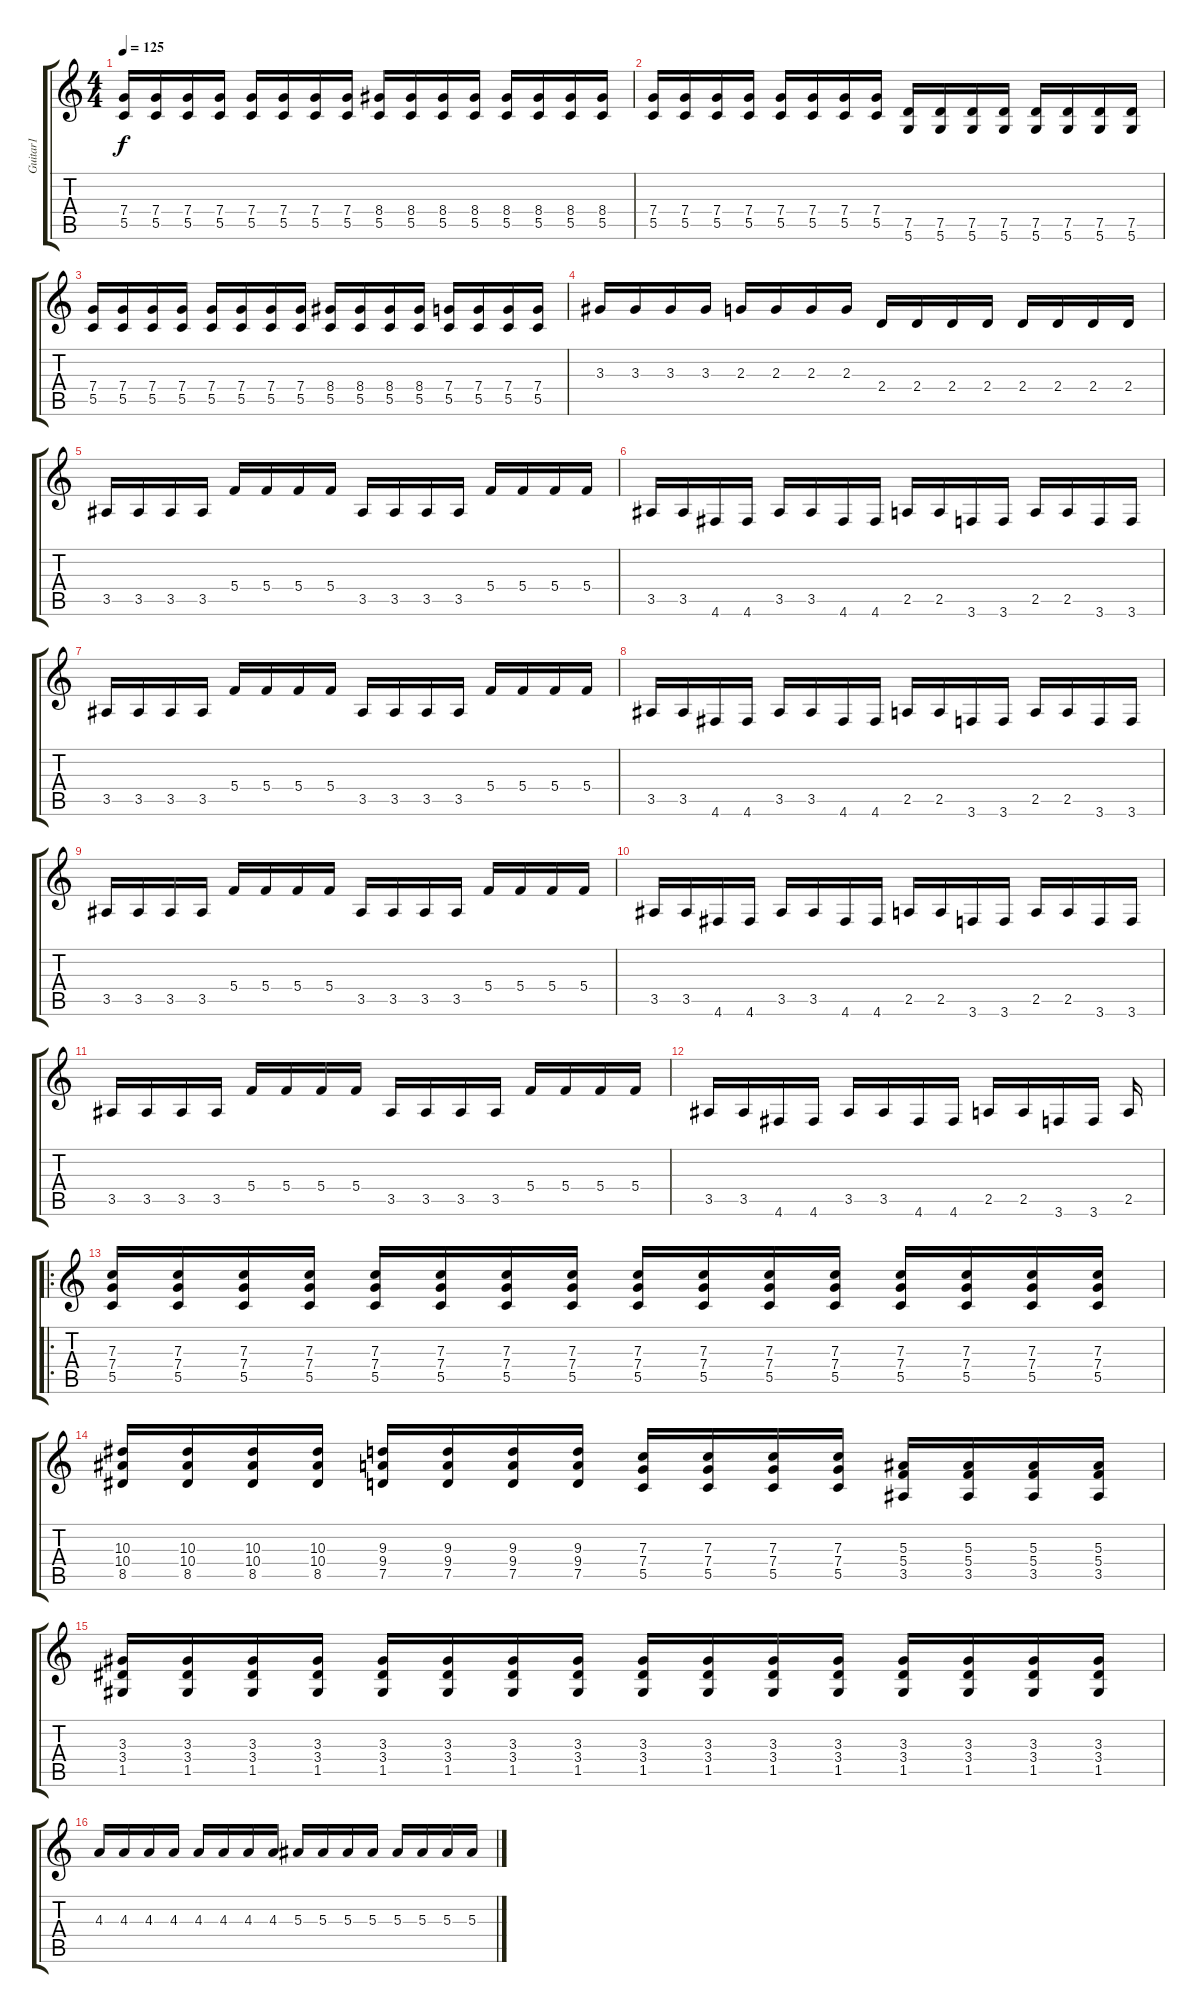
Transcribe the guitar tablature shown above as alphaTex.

\track ("Guitar1" "Guitar1") {instrument distortionguitar}
\staff {score tabs}
\tuning (D4 A3 F3 C3 G2 D2) {hide}
\ts (4 4)
\tempo 125
\clef g2
\ks c
(7.4 5.5).16{dy f} (7.4 5.5).16 (7.4 5.5).16 (7.4 5.5).16 (7.4 5.5).16 (7.4 5.5).16 (7.4 5.5).16 (7.4 5.5).16 (8.4 5.5).16 (8.4 5.5).16 (8.4 5.5).16 (8.4 5.5).16 (8.4 5.5).16 (8.4 5.5).16 (8.4 5.5).16 (8.4 5.5).16 |
(7.4 5.5).16 (7.4 5.5).16 (7.4 5.5).16 (7.4 5.5).16 (7.4 5.5).16 (7.4 5.5).16 (7.4 5.5).16 (7.4 5.5).16 (7.5 5.6).16 (7.5 5.6).16 (7.5 5.6).16 (7.5 5.6).16 (7.5 5.6).16 (7.5 5.6).16 (7.5 5.6).16 (7.5 5.6).16 |
(7.4 5.5).16 (7.4 5.5).16 (7.4 5.5).16 (7.4 5.5).16 (7.4 5.5).16 (7.4 5.5).16 (7.4 5.5).16 (7.4 5.5).16 (8.4 5.5).16 (8.4 5.5).16 (8.4 5.5).16 (8.4 5.5).16 (7.4 5.5).16 (7.4 5.5).16 (7.4 5.5).16 (7.4 5.5).16 |
3.3.16 3.3.16 3.3.16 3.3.16 2.3.16 2.3.16 2.3.16 2.3.16 2.4.16 2.4.16 2.4.16 2.4.16 2.4.16 2.4.16 2.4.16 2.4.16 |
3.5.16 3.5.16 3.5.16 3.5.16 5.4.16 5.4.16 5.4.16 5.4.16 3.5.16 3.5.16 3.5.16 3.5.16 5.4.16 5.4.16 5.4.16 5.4.16 |
3.5.16 3.5.16 4.6.16 4.6.16 3.5.16 3.5.16 4.6.16 4.6.16 2.5.16 2.5.16 3.6.16 3.6.16 2.5.16 2.5.16 3.6.16 3.6.16 |
3.5.16 3.5.16 3.5.16 3.5.16 5.4.16 5.4.16 5.4.16 5.4.16 3.5.16 3.5.16 3.5.16 3.5.16 5.4.16 5.4.16 5.4.16 5.4.16 |
3.5.16 3.5.16 4.6.16 4.6.16 3.5.16 3.5.16 4.6.16 4.6.16 2.5.16 2.5.16 3.6.16 3.6.16 2.5.16 2.5.16 3.6.16 3.6.16 |
3.5.16 3.5.16 3.5.16 3.5.16 5.4.16 5.4.16 5.4.16 5.4.16 3.5.16 3.5.16 3.5.16 3.5.16 5.4.16 5.4.16 5.4.16 5.4.16 |
3.5.16 3.5.16 4.6.16 4.6.16 3.5.16 3.5.16 4.6.16 4.6.16 2.5.16 2.5.16 3.6.16 3.6.16 2.5.16 2.5.16 3.6.16 3.6.16 |
3.5.16 3.5.16 3.5.16 3.5.16 5.4.16 5.4.16 5.4.16 5.4.16 3.5.16 3.5.16 3.5.16 3.5.16 5.4.16 5.4.16 5.4.16 5.4.16 |
3.5.16 3.5.16 4.6.16 4.6.16 3.5.16 3.5.16 4.6.16 4.6.16 2.5.16 2.5.16 3.6.16 3.6.16 2.5.16 |
\ro
(7.3 7.4 5.5).16 (7.3 7.4 5.5).16 (7.3 7.4 5.5).16 (7.3 7.4 5.5).16 (7.3 7.4 5.5).16 (7.3 7.4 5.5).16 (7.3 7.4 5.5).16 (7.3 7.4 5.5).16 (7.3 7.4 5.5).16 (7.3 7.4 5.5).16 (7.3 7.4 5.5).16 (7.3 7.4 5.5).16 (7.3 7.4 5.5).16 (7.3 7.4 5.5).16 (7.3 7.4 5.5).16 (7.3 7.4 5.5).16 |
(10.3 10.4 8.5).16 (10.3 10.4 8.5).16 (10.3 10.4 8.5).16 (10.3 10.4 8.5).16 (9.3 9.4 7.5).16 (9.3 9.4 7.5).16 (9.3 9.4 7.5).16 (9.3 9.4 7.5).16 (7.3 7.4 5.5).16 (7.3 7.4 5.5).16 (7.3 7.4 5.5).16 (7.3 7.4 5.5).16 (5.3 5.4 3.5).16 (5.3 5.4 3.5).16 (5.3 5.4 3.5).16 (5.3 5.4 3.5).16 |
(3.3 3.4 1.5).16 (3.3 3.4 1.5).16 (3.3 3.4 1.5).16 (3.3 3.4 1.5).16 (3.3 3.4 1.5).16 (3.3 3.4 1.5).16 (3.3 3.4 1.5).16 (3.3 3.4 1.5).16 (3.3 3.4 1.5).16 (3.3 3.4 1.5).16 (3.3 3.4 1.5).16 (3.3 3.4 1.5).16 (3.3 3.4 1.5).16 (3.3 3.4 1.5).16 (3.3 3.4 1.5).16 (3.3 3.4 1.5).16 |
4.3.16 4.3.16 4.3.16 4.3.16 4.3.16 4.3.16 4.3.16 4.3.16 5.3.16 5.3.16 5.3.16 5.3.16 5.3.16 5.3.16 5.3.16 5.3.16
